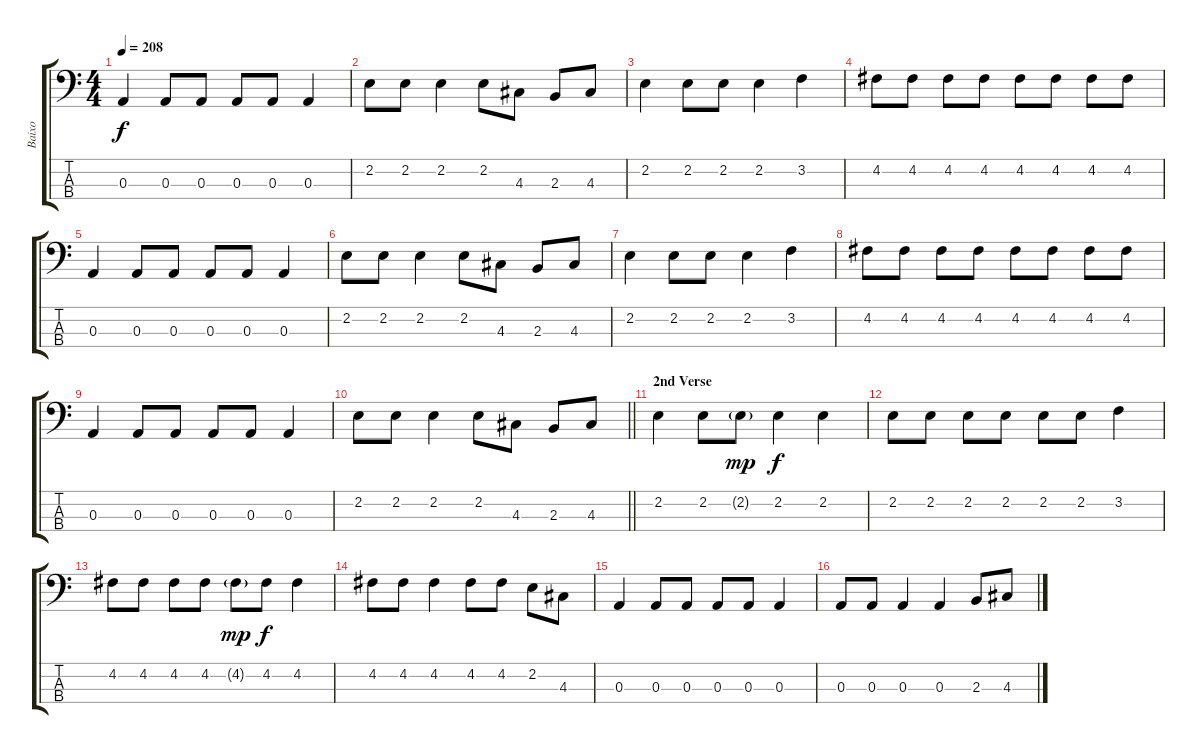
\track ("Baixo" "Baixo") {instrument electricbasspick}
\staff {score tabs}
\tuning (G2 D2 A1 E1) {hide}
\ts (4 4)
\tempo 208
\clef f4
\ks c
0.3.4{dy f} 0.3.8 0.3.8 0.3.8 0.3.8 0.3.4 |
2.2.8 2.2.8 2.2.4 2.2.8 4.3.8 2.3.8 4.3.8 |
2.2.4 2.2.8 2.2.8 2.2.4 3.2.4 |
4.2.8 4.2.8 4.2.8 4.2.8 4.2.8 4.2.8 4.2.8 4.2.8 |
0.3.4 0.3.8 0.3.8 0.3.8 0.3.8 0.3.4 |
2.2.8 2.2.8 2.2.4 2.2.8 4.3.8 2.3.8 4.3.8 |
2.2.4 2.2.8 2.2.8 2.2.4 3.2.4 |
4.2.8 4.2.8 4.2.8 4.2.8 4.2.8 4.2.8 4.2.8 4.2.8 |
0.3.4 0.3.8 0.3.8 0.3.8 0.3.8 0.3.4 |
\barLineRight lightlight
2.2.8 2.2.8 2.2.4 2.2.8 4.3.8 2.3.8 4.3.8 |
\section ("" "2nd Verse")
2.2.4 2.2.8 2.2{g}.8{dy mp} 2.2.4{dy f} 2.2.4 |
2.2.8 2.2.8 2.2.8 2.2.8 2.2.8 2.2.8 3.2.4 |
4.2.8 4.2.8 4.2.8 4.2.8 4.2{g}.8{dy mp} 4.2.8{dy f} 4.2.4 |
4.2.8 4.2.8 4.2.4 4.2.8 4.2.8 2.2.8 4.3.8 |
0.3.4 0.3.8 0.3.8 0.3.8 0.3.8 0.3.4 |
0.3.8 0.3.8 0.3.4 0.3.4 2.3.8 4.3.8
